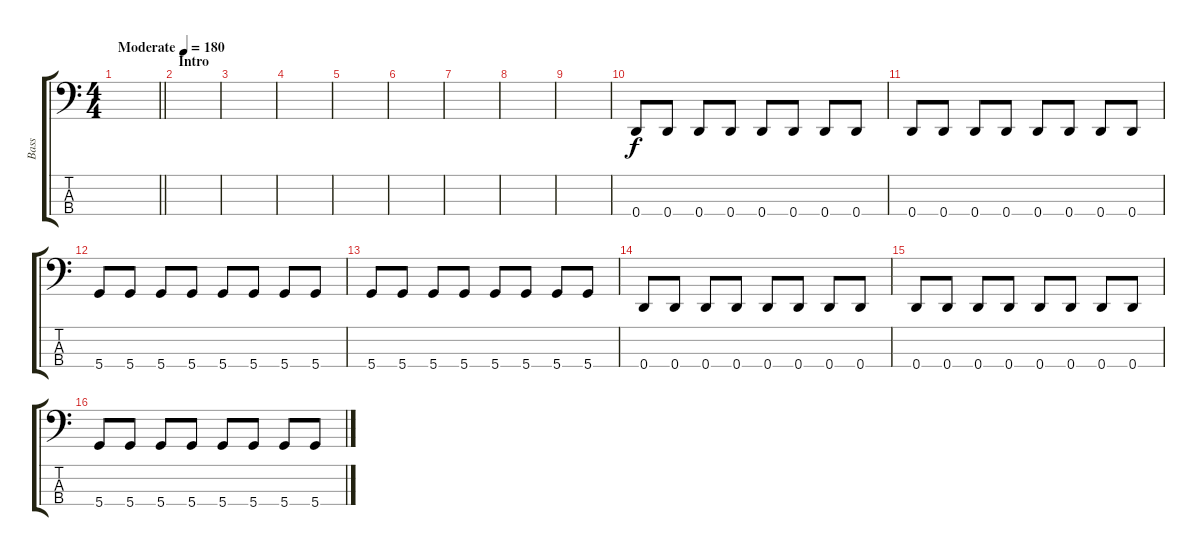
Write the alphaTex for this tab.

\track ("Bass" "Bass") {instrument electricbasspick}
\staff {score tabs}
\tuning (G2 D2 A1 D1) {hide}
\ts (4 4)
\tempo (180 "Moderate")
\clef f4
\barLineRight lightlight
\ks c
|
\section ("" "Intro")
|
|
|
|
|
|
|
|
0.4.8 0.4.8 0.4.8 0.4.8 0.4.8 0.4.8 0.4.8 0.4.8 |
0.4.8 0.4.8 0.4.8 0.4.8 0.4.8 0.4.8 0.4.8 0.4.8 |
5.4.8 5.4.8 5.4.8 5.4.8 5.4.8 5.4.8 5.4.8 5.4.8 |
5.4.8 5.4.8 5.4.8 5.4.8 5.4.8 5.4.8 5.4.8 5.4.8 |
0.4.8 0.4.8 0.4.8 0.4.8 0.4.8 0.4.8 0.4.8 0.4.8 |
0.4.8 0.4.8 0.4.8 0.4.8 0.4.8 0.4.8 0.4.8 0.4.8 |
5.4.8 5.4.8 5.4.8 5.4.8 5.4.8 5.4.8 5.4.8 5.4.8
